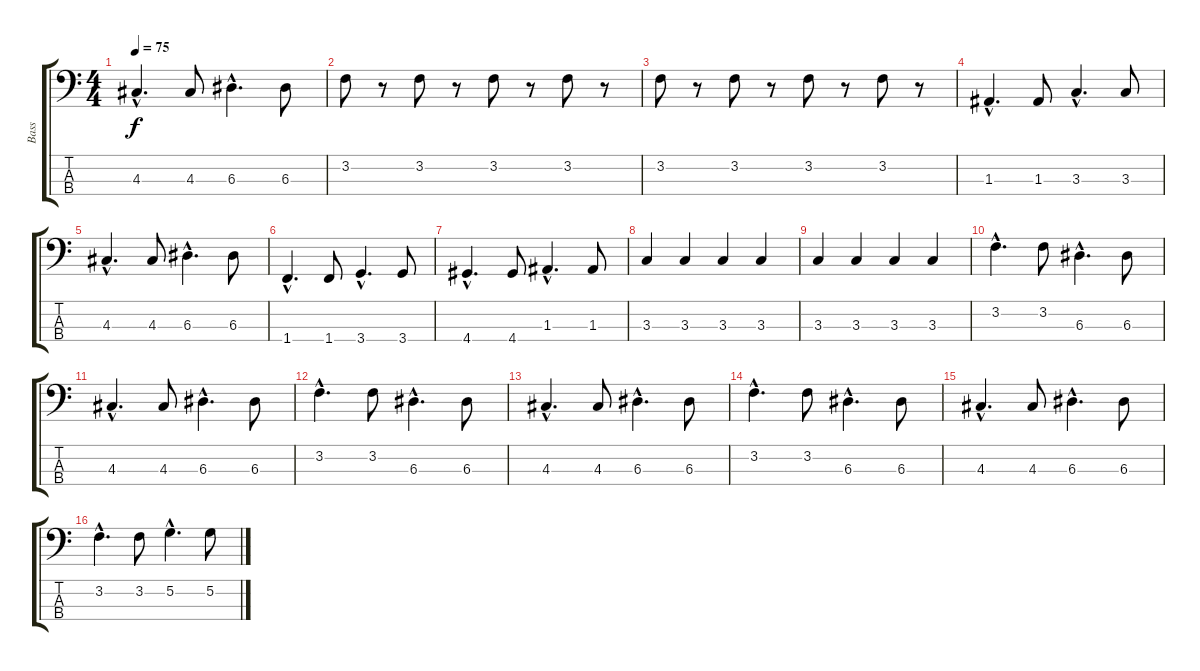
\track ("Bass" "Bass") {instrument electricbassfinger}
\staff {score tabs}
\tuning (G2 D2 A1 E1) {hide}
\ts (4 4)
\tempo 75
\clef f4
\ks c
4.3{hac}.4{d dy f} 4.3.8 6.3{hac}.4{d} 6.3.8 |
3.2.8 r.8 3.2.8 r.8 3.2.8 r.8 3.2.8 r.8 |
3.2.8 r.8 3.2.8 r.8 3.2.8 r.8 3.2.8 r.8 |
1.3{hac}.4{d} 1.3.8 3.3{hac}.4{d} 3.3.8 |
4.3{hac}.4{d} 4.3.8 6.3{hac}.4{d} 6.3.8 |
1.4{hac}.4{d} 1.4.8 3.4{hac}.4{d} 3.4.8 |
4.4{hac}.4{d} 4.4.8 1.3{hac}.4{d} 1.3.8 |
3.3.4 3.3.4 3.3.4 3.3.4 |
3.3.4 3.3.4 3.3.4 3.3.4 |
3.2{hac}.4{d} 3.2.8 6.3{hac}.4{d} 6.3.8 |
4.3{hac}.4{d} 4.3.8 6.3{hac}.4{d} 6.3.8 |
3.2{hac}.4{d} 3.2.8 6.3{hac}.4{d} 6.3.8 |
4.3{hac}.4{d} 4.3.8 6.3{hac}.4{d} 6.3.8 |
3.2{hac}.4{d} 3.2.8 6.3{hac}.4{d} 6.3.8 |
4.3{hac}.4{d} 4.3.8 6.3{hac}.4{d} 6.3.8 |
3.2{hac}.4{d} 3.2.8 5.2{hac}.4{d} 5.2.8
